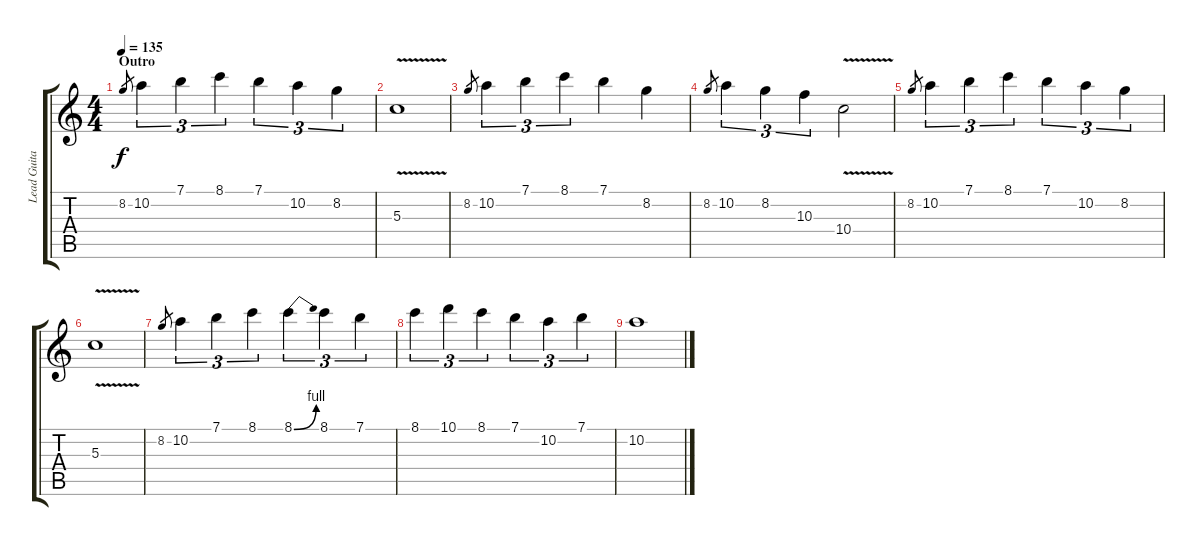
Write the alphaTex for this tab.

\track ("Lead Guitar" "Lead Guita") {instrument overdrivenguitar}
\staff {score tabs}
\tuning (E4 B3 G3 D3 A2 E2) {hide}
\ts (4 4)
\section ("" "Outro")
\tempo 135
\clef g2
\ks c
8.2.8{gr dy f} 10.2.4{tu (3 2)} 7.1.4{tu (3 2)} 8.1.4{tu (3 2)} 7.1.4{tu (3 2)} 10.2.4{tu (3 2)} 8.2.4{tu (3 2)} |
5.3{v}.1 |
8.2.8{gr} 10.2.4{tu (3 2)} 7.1.4{tu (3 2)} 8.1.4{tu (3 2)} 7.1.4 8.2.4 |
8.2.8{gr} 10.2.4{tu (3 2)} 8.2.4{tu (3 2)} 10.3.4{tu (3 2)} 10.4{v}.2 |
8.2.8{gr} 10.2.4{tu (3 2)} 7.1.4{tu (3 2)} 8.1.4{tu (3 2)} 7.1.4{tu (3 2)} 10.2.4{tu (3 2)} 8.2.4{tu (3 2)} |
5.3{v}.1 |
8.2.8{gr} 10.2.4{tu (3 2)} 7.1.4{tu (3 2)} 8.1.4{tu (3 2)} 8.1{be (bend 0 0 60 4)}.4{tu (3 2)} 8.1.4{tu (3 2)} 7.1.4{tu (3 2)} |
8.1.4{tu (3 2)} 10.1.4{tu (3 2)} 8.1.4{tu (3 2)} 7.1.4{tu (3 2)} 10.2.4{tu (3 2)} 7.1.4{tu (3 2)} |
10.2.1
